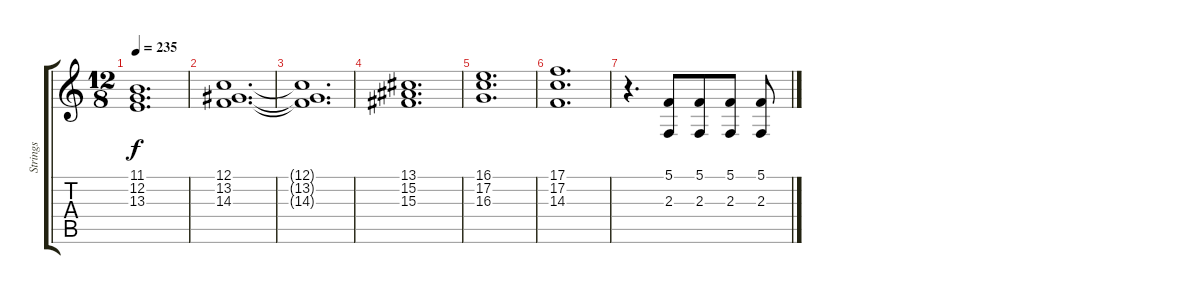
\track ("Strings" "Strings") {instrument stringensemble1}
\staff {score tabs}
\tuning (C4 G3 Eb3 Bb2 F2 C2) {hide}
\ts (12 8)
\tempo 235
\clef g2
\ks c
(11.1{t} 12.2{t} 13.3{t}).1{d dy f} |
(12.1 13.2 14.3).1{d} |
(12.1{t} 13.2{t} 14.3{t}).1{d} |
(13.1 15.2 15.3).1{d} |
(16.1 17.2 16.3).1{d} |
(17.1 17.2 14.3).1{d} |
r.4{d} (5.1 2.3).8 (5.1 2.3).8 (5.1 2.3).8 (5.1 2.3).8
